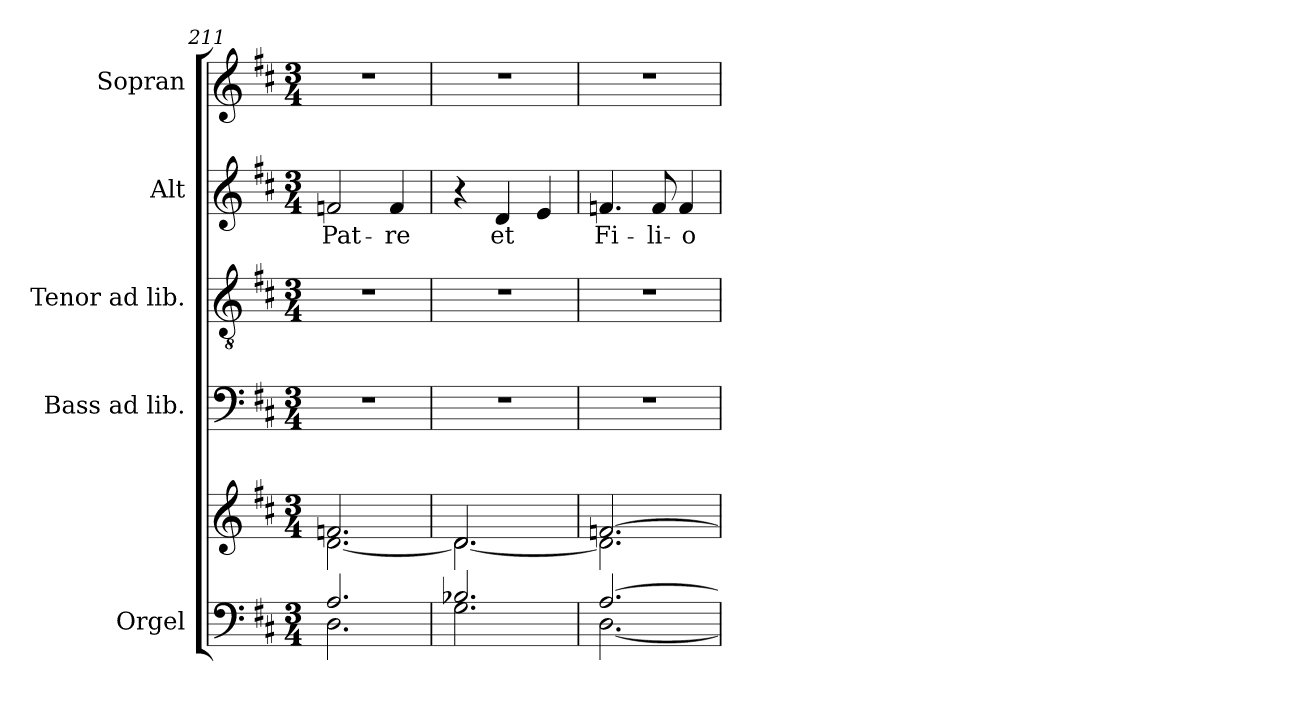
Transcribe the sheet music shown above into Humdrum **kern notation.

**kern	**kern	**kern	**kern	**kern	**text	**kern
*part5	*part5	*part4	*part3	*part2	*part2	*part1
*staff6	*staff5	*staff4	*staff3	*staff2	*staff2	*staff1
*I"Orgel	*	*I"Bass ad lib.	*I"Tenor ad lib.	*I"Alt	*	*I"Sopran
*I'Org.	*	*I'B.	*I'T.	*I'A.	*	*I'S.
*clefF4	*clefG2	*clefF4	*clefGv2	*clefG2	*	*clefG2
*k[f#c#]	*k[f#c#]	*k[f#c#]	*k[f#c#]	*k[f#c#]	*	*k[f#c#]
*D:	*D:	*D:	*D:	*D:	*	*D:
*M3/4	*M3/4	*M3/4	*M3/4	*M3/4	*	*M3/4
=211	=211	=211	=211	=211	=211	=211
*^	*^	*	*	*	*	*
!	!	!	!	!	!	!	!LO:LY:b	!
2.A/	2.D\	2.fn/	[<2.d\	2.r	2.r	2fn/	Pat-	2.r
!	!	!	!	!	!	!	!LO:LY:b	!
.	.	.	.	.	.	4f/	-re	.
=212	=212	=212	=212	=212	=212	=212	=212	=212
2.B-X/	2.G\	2.d/	2.d\_	2.r	2.r	4r	.	2.r
!	!	!	!	!	!	!	!LO:LY:b	!
.	.	.	.	.	.	4d/	et	.
.	.	.	.	.	.	4e/	.	.
=213	=213	=213	=213	=213	=213	=213	=213	=213
!	!	!	!	!	!	!	!LO:LY:b	!
[>2.A/	[<2.D\	[>2.fn/	2.d\]	2.r	2.r	4.fn/	Fi-	2.r
!	!	!	!	!	!	!	!LO:LY:b	!
.	.	.	.	.	.	8f/	-li-	.
!	!	!	!	!	!	!	!LO:LY:b	!
.	.	.	.	.	.	4f/	-o	.
*v	*v	*	*	*	*	*	*	*
*	*v	*v	*	*	*	*	*
=	=	=	=	=	=	=
*-	*-	*-	*-	*-	*-	*-
